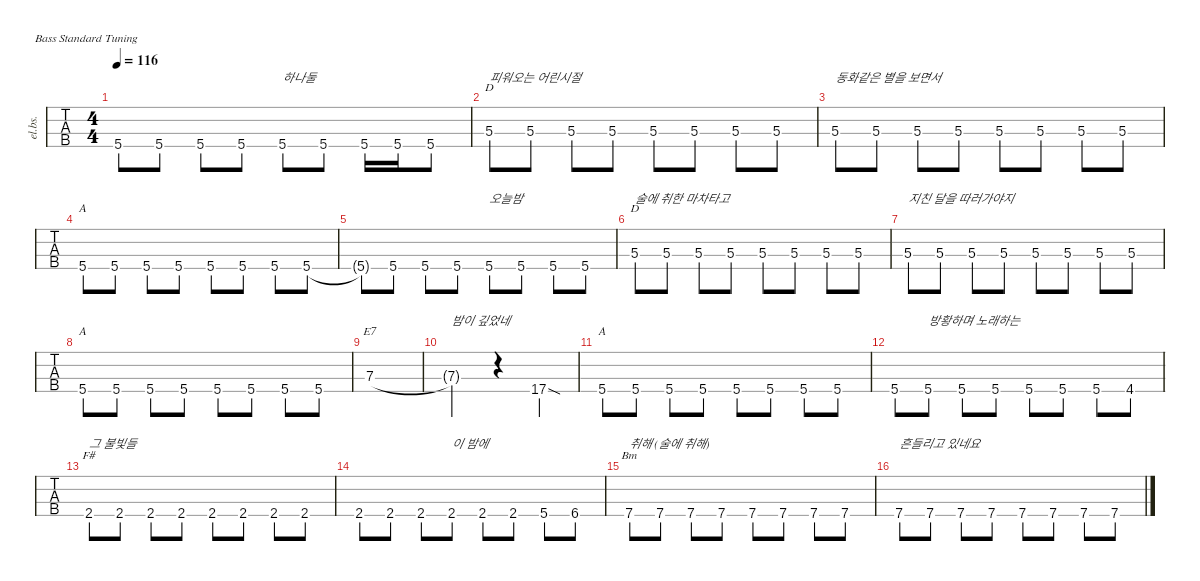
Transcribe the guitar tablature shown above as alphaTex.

\defaultSystemsLayout 4
\hideDynamics
\bracketExtendMode nobrackets
\track ("Electric Bass" "el.bs.") {instrument electricbassfinger}
\staff {tabs}
\tuning (G2 D2 A1 E1)
\chord ("A" x x x 5) {showdiagram false showfingering false}
\chord ("Bm" x x x 7) {firstfret 7 showdiagram false showfingering false}
\chord ("E7" x x 7 x) {firstfret 7 showdiagram false showfingering false}
\chord ("D" x x 5 x) {showdiagram false showfingering false}
\chord ("F#" x x x 2) {showdiagram false showfingering false}
\ts (4 4)
\tempo 116
\clef f4
\ks c
5.4.8{dy mf} 5.4.8 5.4.8 5.4.8 5.4.8{txt "하나둘"} 5.4.8 5.4.16 5.4.16 5.4.8 |
5.3.8{ch "D" txt "피워오는 어린시절"} 5.3.8 5.3.8 5.3.8 5.3.8 5.3.8 5.3.8 5.3.8 |
5.3.8{txt "동화같은 별을 보면서"} 5.3.8 5.3.8 5.3.8 5.3.8 5.3.8 5.3.8 5.3.8 |
5.4.8{ch "A"} 5.4.8 5.4.8 5.4.8 5.4.8 5.4.8 5.4.8 5.4.8 |
5.4{t}.8 5.4.8 5.4.8 5.4.8 5.4.8{txt "오늘밤 "} 5.4.8 5.4.8 5.4.8 |
5.3.8{ch "D" txt "술에 취한 마차타고"} 5.3.8 5.3.8 5.3.8 5.3.8 5.3.8 5.3.8 5.3.8 |
5.3.8{txt "지친 달을 따러가야지"} 5.3.8 5.3.8 5.3.8 5.3.8 5.3.8 5.3.8 5.3.8 |
5.4.8{ch "A"} 5.4.8 5.4.8 5.4.8 5.4.8 5.4.8 5.4.8 5.4.8 |
7.3.1{ch "E7"} |
7.3{t}.2{txt "밤이 깊었네"} r.4 17.4{sod}.4 |
5.4.8{ch "A"} 5.4.8 5.4.8 5.4.8 5.4.8 5.4.8 5.4.8 5.4.8 |
5.4.8 5.4.8{txt "방황하며 노래하는"} 5.4.8 5.4.8 5.4.8 5.4.8 5.4.8 4.4{acc #}.8 |
2.4{acc #}.8{ch "F#" txt "그 불빛들"} 2.4{acc #}.8 2.4{acc #}.8 2.4{acc #}.8 2.4{acc #}.8 2.4{acc #}.8 2.4{acc #}.8 2.4{acc #}.8 |
2.4{acc #}.8 2.4{acc #}.8 2.4{acc #}.8 2.4{acc #}.8{txt "이 밤에"} 2.4{acc #}.8 2.4{acc #}.8 5.4.8 6.4{acc #}.8 |
7.4.8{ch "Bm" txt "취해 (술에 취해)"} 7.4.8 7.4.8 7.4.8 7.4.8 7.4.8 7.4.8 7.4.8 |
7.4.8{txt "흔들리고 있네요"} 7.4.8 7.4.8 7.4.8 7.4.8 7.4.8 7.4.8 7.4.8
